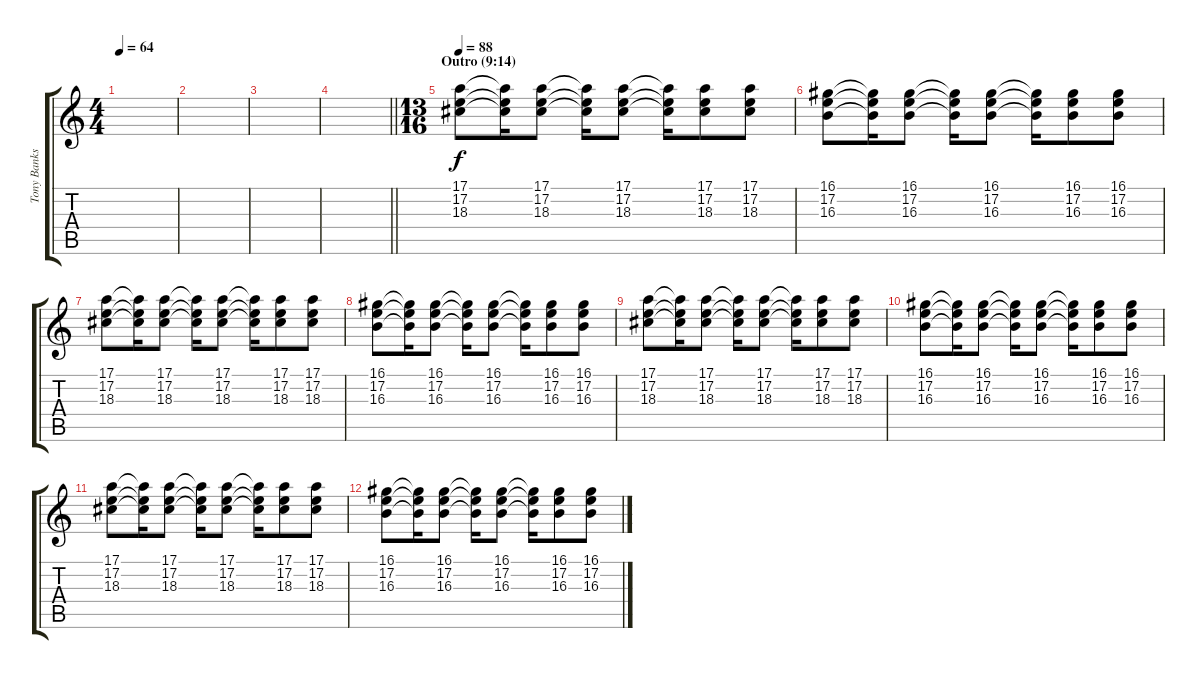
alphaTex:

\track ("Tony Banks (piano left hand)" "Tony Banks") {instrument acousticgrandpiano}
\staff {score tabs}
\tuning (E4 B3 G3 D3 A2 E2) {hide}
\ts (4 4)
\tempo 64
\clef g2
\ks c
|
|
|
\barLineRight lightlight
|
\ts (13 16)
\section ("" "Outro (9:14)")
\tempo 88
(17.1 17.2 18.3).8{dy f volume 5} (17.1{t} 17.2{t} 18.3{t}).16 (17.1 17.2 18.3).8 (17.1{t} 17.2{t} 18.3{t}).16 (17.1 17.2 18.3).8 (17.1{t} 17.2{t} 18.3{t}).16 (17.1 17.2 18.3).8 (17.1 17.2 18.3).8 |
(16.1 17.2 16.3).8 (16.1{t} 17.2{t} 16.3{t}).16 (16.1 17.2 16.3).8 (16.1{t} 17.2{t} 16.3{t}).16 (16.1 17.2 16.3).8 (16.1{t} 17.2{t} 16.3{t}).16 (16.1 17.2 16.3).8 (16.1 17.2 16.3).8 |
(17.1 17.2 18.3).8{volume 10} (17.1{t} 17.2{t} 18.3{t}).16 (17.1 17.2 18.3).8 (17.1{t} 17.2{t} 18.3{t}).16 (17.1 17.2 18.3).8 (17.1{t} 17.2{t} 18.3{t}).16 (17.1 17.2 18.3).8 (17.1 17.2 18.3).8 |
(16.1 17.2 16.3).8 (16.1{t} 17.2{t} 16.3{t}).16 (16.1 17.2 16.3).8 (16.1{t} 17.2{t} 16.3{t}).16 (16.1 17.2 16.3).8 (16.1{t} 17.2{t} 16.3{t}).16 (16.1 17.2 16.3).8 (16.1 17.2 16.3).8 |
(17.1 17.2 18.3).8 (17.1{t} 17.2{t} 18.3{t}).16 (17.1 17.2 18.3).8 (17.1{t} 17.2{t} 18.3{t}).16 (17.1 17.2 18.3).8 (17.1{t} 17.2{t} 18.3{t}).16 (17.1 17.2 18.3).8 (17.1 17.2 18.3).8 |
(16.1 17.2 16.3).8 (16.1{t} 17.2{t} 16.3{t}).16 (16.1 17.2 16.3).8 (16.1{t} 17.2{t} 16.3{t}).16 (16.1 17.2 16.3).8 (16.1{t} 17.2{t} 16.3{t}).16 (16.1 17.2 16.3).8 (16.1 17.2 16.3).8 |
(17.1 17.2 18.3).8{volume 0} (17.1{t} 17.2{t} 18.3{t}).16 (17.1 17.2 18.3).8 (17.1{t} 17.2{t} 18.3{t}).16 (17.1 17.2 18.3).8 (17.1{t} 17.2{t} 18.3{t}).16 (17.1 17.2 18.3).8 (17.1 17.2 18.3).8 |
(16.1 17.2 16.3).8 (16.1{t} 17.2{t} 16.3{t}).16 (16.1 17.2 16.3).8 (16.1{t} 17.2{t} 16.3{t}).16 (16.1 17.2 16.3).8 (16.1{t} 17.2{t} 16.3{t}).16 (16.1 17.2 16.3).8 (16.1 17.2 16.3).8
